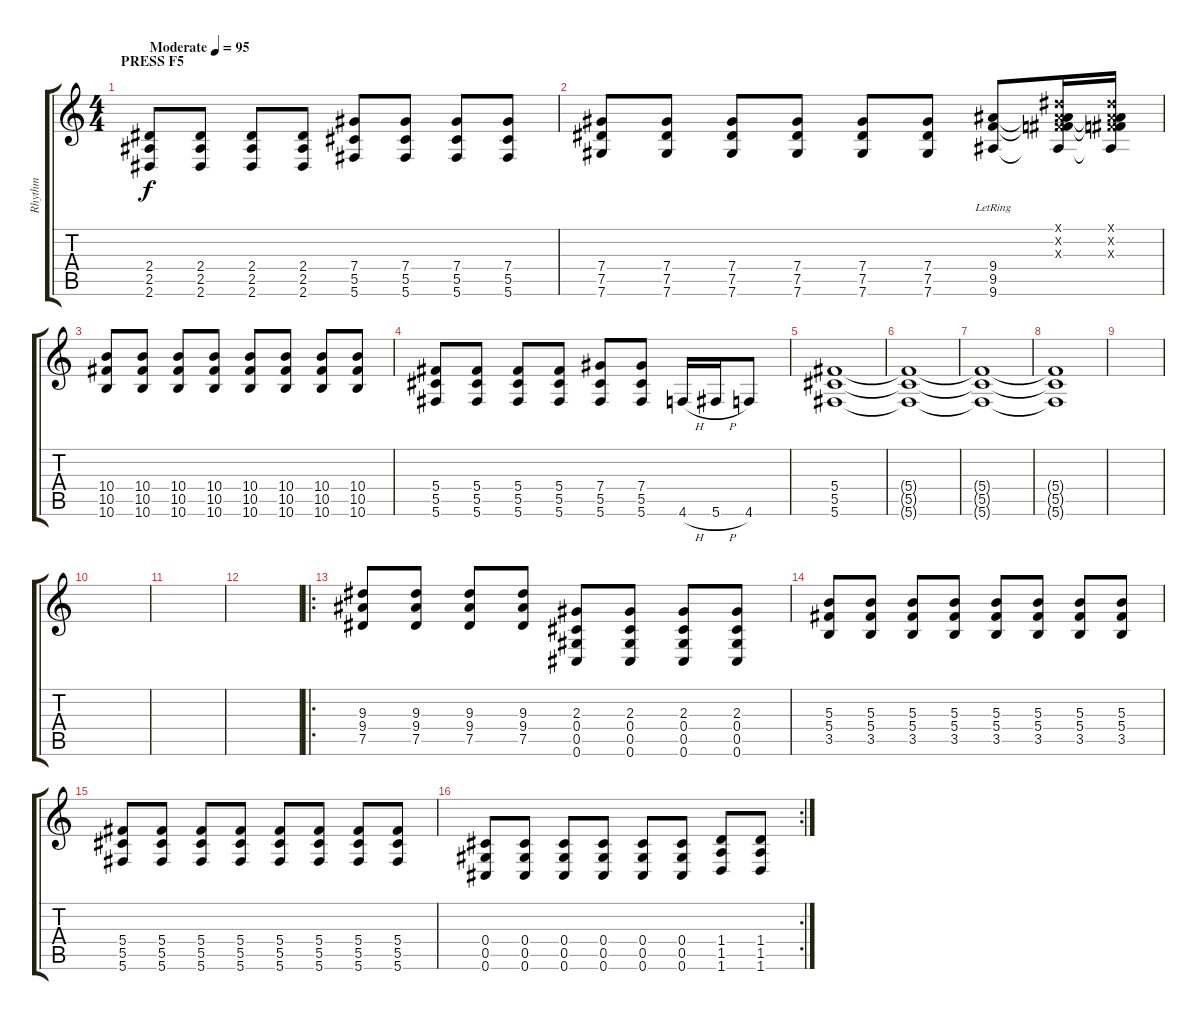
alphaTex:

\track ("Rhythm" "Rhythm") {instrument distortionguitar}
\staff {score tabs}
\tuning (Eb4 Bb3 Gb3 Db3 Ab2 Db2) {hide}
\ts (4 4)
\section ("" "PRESS F5")
\tempo (95 "Moderate")
\clef g2
\ks c
(2.4 2.5 2.6).8{dy f instrument distortionguitar} (2.4 2.5 2.6).8 (2.4 2.5 2.6).8 (2.4 2.5 2.6).8 (7.4 5.5 5.6).8 (7.4 5.5 5.6).8 (7.4 5.5 5.6).8 (7.4 5.5 5.6).8 |
(7.4 7.5 7.6).8 (7.4 7.5 7.6).8 (7.4 7.5 7.6).8 (7.4 7.5 7.6).8 (7.4 7.5 7.6).8 (7.4 7.5 7.6).8 (9.4{lr} 9.5{lr} 9.6{lr}).8 (0.1{x} 0.2{x} 0.3{x} 9.4{t} 9.5{t} 9.6{t}).16 (0.1{x} 0.2{x} 0.3{x} 9.4{t} 9.5{t} 9.6{t}).16 |
(10.4 10.5 10.6).8 (10.4 10.5 10.6).8 (10.4 10.5 10.6).8 (10.4 10.5 10.6).8 (10.4 10.5 10.6).8 (10.4 10.5 10.6).8 (10.4 10.5 10.6).8 (10.4 10.5 10.6).8 |
(5.4 5.5 5.6).8 (5.4 5.5 5.6).8 (5.4 5.5 5.6).8 (5.4 5.5 5.6).8 (7.4 5.5 5.6).8 (7.4 5.5 5.6).8 4.6{h}.16 5.6{h}.16 4.6.8 |
(5.4 5.5 5.6).1 |
(5.4{t} 5.5{t} 5.6{t}).1 |
(5.4{t} 5.5{t} 5.6{t}).1 |
(5.4{t} 5.5{t} 5.6{t}).1 |
|
|
|
|
\ro
(9.3 9.4 7.5).8{balance 16} (9.3 9.4 7.5).8 (9.3 9.4 7.5).8 (9.3 9.4 7.5).8 (2.3 0.4 0.5 0.6).8 (2.3 0.4 0.5 0.6).8 (2.3 0.4 0.5 0.6).8 (2.3 0.4 0.5 0.6).8 |
(5.3 5.4 3.5).8 (5.3 5.4 3.5).8 (5.3 5.4 3.5).8 (5.3 5.4 3.5).8 (5.3 5.4 3.5).8 (5.3 5.4 3.5).8 (5.3 5.4 3.5).8 (5.3 5.4 3.5).8 |
(5.4 5.5 5.6).8 (5.4 5.5 5.6).8 (5.4 5.5 5.6).8 (5.4 5.5 5.6).8 (5.4 5.5 5.6).8 (5.4 5.5 5.6).8 (5.4 5.5 5.6).8 (5.4 5.5 5.6).8 |
\rc 2
(0.4 0.5 0.6).8 (0.4 0.5 0.6).8 (0.4 0.5 0.6).8 (0.4 0.5 0.6).8 (0.4 0.5 0.6).8 (0.4 0.5 0.6).8 (1.4 1.5 1.6).8 (1.4 1.5 1.6).8
